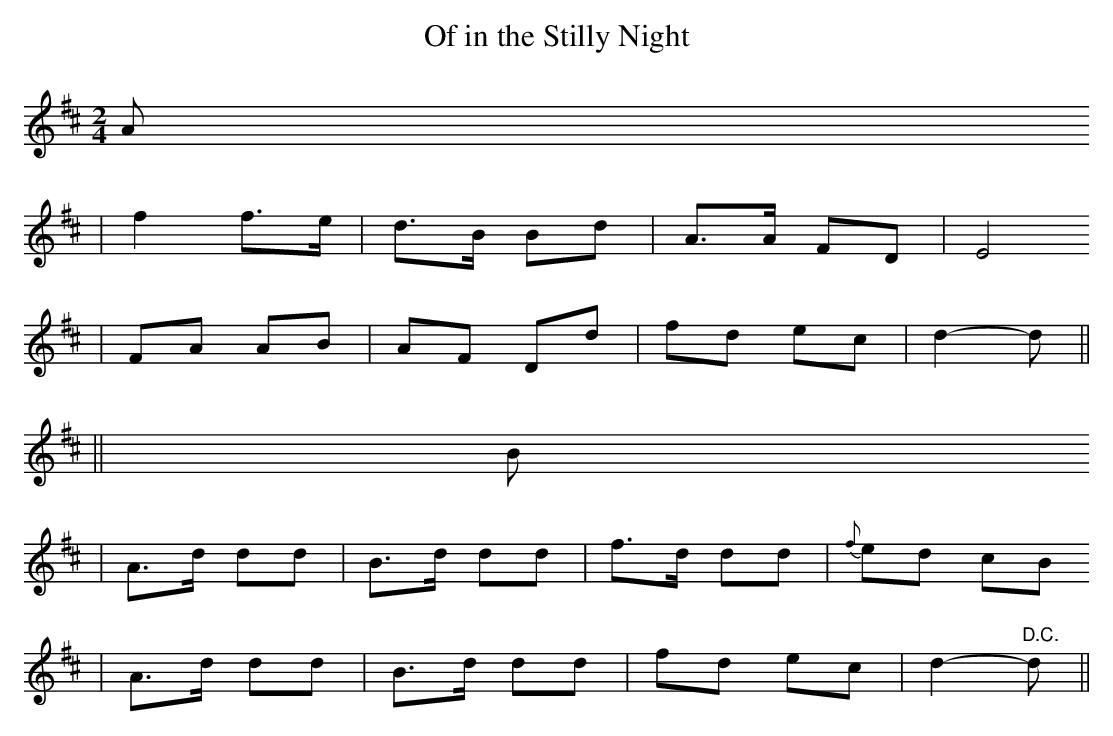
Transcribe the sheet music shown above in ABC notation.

X:1
T: Of in the Stilly Night
M: 2/4
L: 1/8
K: D
A
| f2 f>e | d>B Bd | A>A FD | E4
| FA AB | AF Dd | fd ec | d2- d ||
|| B
| A>d dd | B>d dd | f>d dd | {f}ed cB
| A>d dd | B>d dd | fd ec | d2- "D.C."d ||
